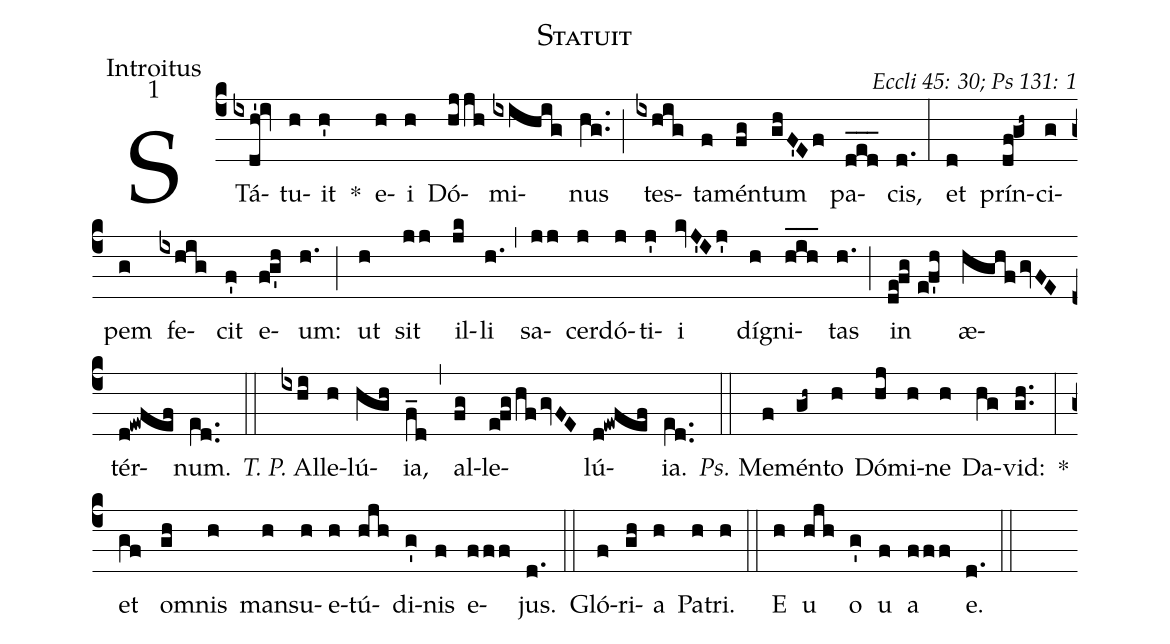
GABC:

name: Statuit;
office-part: Introitus;
mode: 1;
commentary: Eccli 45: 30; Ps 131: 1;
%%
(c4) STá(ixdh'!iv)tu(h)it(h') *() e(h)i(h) Dó(hjjh)mi(ixihig)nus(hg..) (;) tes(ixhig)ta(f)mén(fg)tum(ghF'Ef) pa(d_e_d_)cis,(d.) (:)
et(d) prín(df!gh~)ci(g)pem(g) fe(ixhig)cit(f') e(fg'h)um:(h.) (;) ut(h) sit(jj) il(jk)li(h.) (,) sa(jj)cer(j)dó(j)ti(j')i(kvJ'Ij') dí(h)gni(h_i_h_)tas(h.) (;) in(de!fg//ef'h) æ(hghfgvFE)tér(d!ewfef)num.(e[ll:1]d..) (::)
<i>T. P.</i> Al(ixhi)le(h)lú(hgh)ia,(f_d) (,) al(fg)le(efghfgvFE)lú(d!ewfef)ia.(e[ll:1]d..) (::)
<i>Ps.</i> Me(f)mén(gh~)to(h) Dó(hj)mi(h)ne(h) Da(hg)vid:(gh..) *(:)
et(gf) om(gh)nis(h) man(h)su(h)e(h)tú(hjh)di(g')nis(f) e(fff)jus.(d.) (::)
Gló(f)ri(gh)a(h) Pa(h)tri.(h) (::)
<eu>E(h) u(hjh) o(g') u(f) a(fff) e.</eu>(d.) (::)
